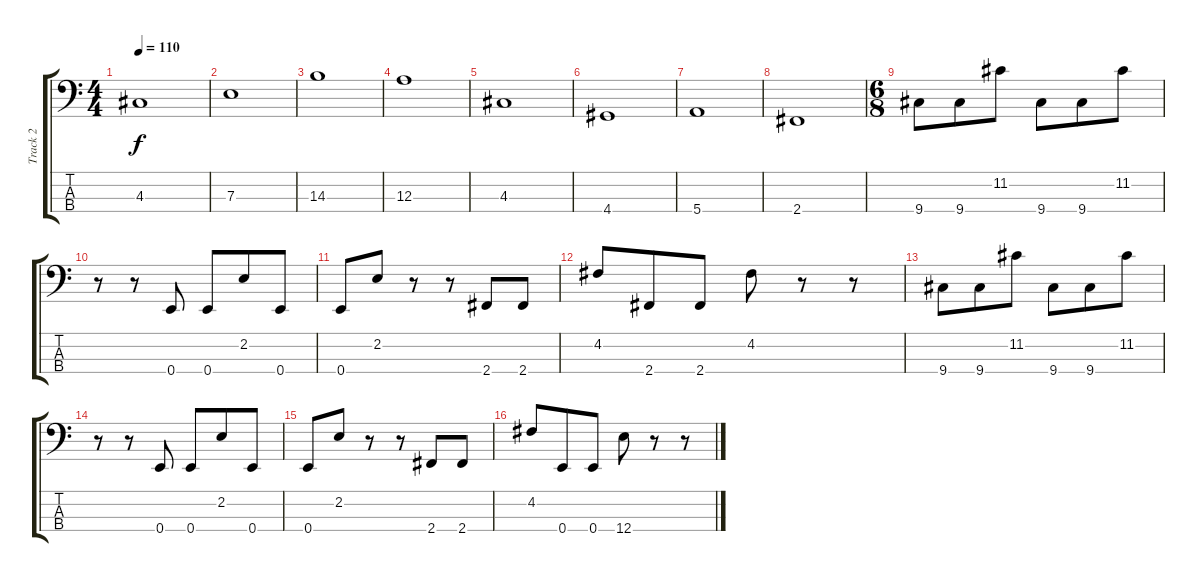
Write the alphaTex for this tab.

\track ("Track 2" "Track 2") {instrument electricbassfinger}
\staff {score tabs}
\tuning (G2 D2 A1 E1) {hide}
\ts (4 4)
\tempo 110
\clef f4
\ks c
4.3.1{dy f} |
7.3.1 |
14.3.1 |
12.3.1 |
4.3.1 |
4.4.1 |
5.4.1 |
2.4.1 |
\ts (6 8)
9.4.8 9.4.8 11.2.8 9.4.8 9.4.8 11.2.8 |
r.8 r.8 0.4.8 0.4.8 2.2.8 0.4.8 |
0.4.8 2.2.8 r.8 r.8 2.4.8 2.4.8 |
4.2.8 2.4.8 2.4.8 4.2.8 r.8 r.8 |
9.4.8 9.4.8 11.2.8 9.4.8 9.4.8 11.2.8 |
r.8 r.8 0.4.8 0.4.8 2.2.8 0.4.8 |
0.4.8 2.2.8 r.8 r.8 2.4.8 2.4.8 |
4.2.8 0.4.8 0.4.8 12.4.8 r.8 r.8
